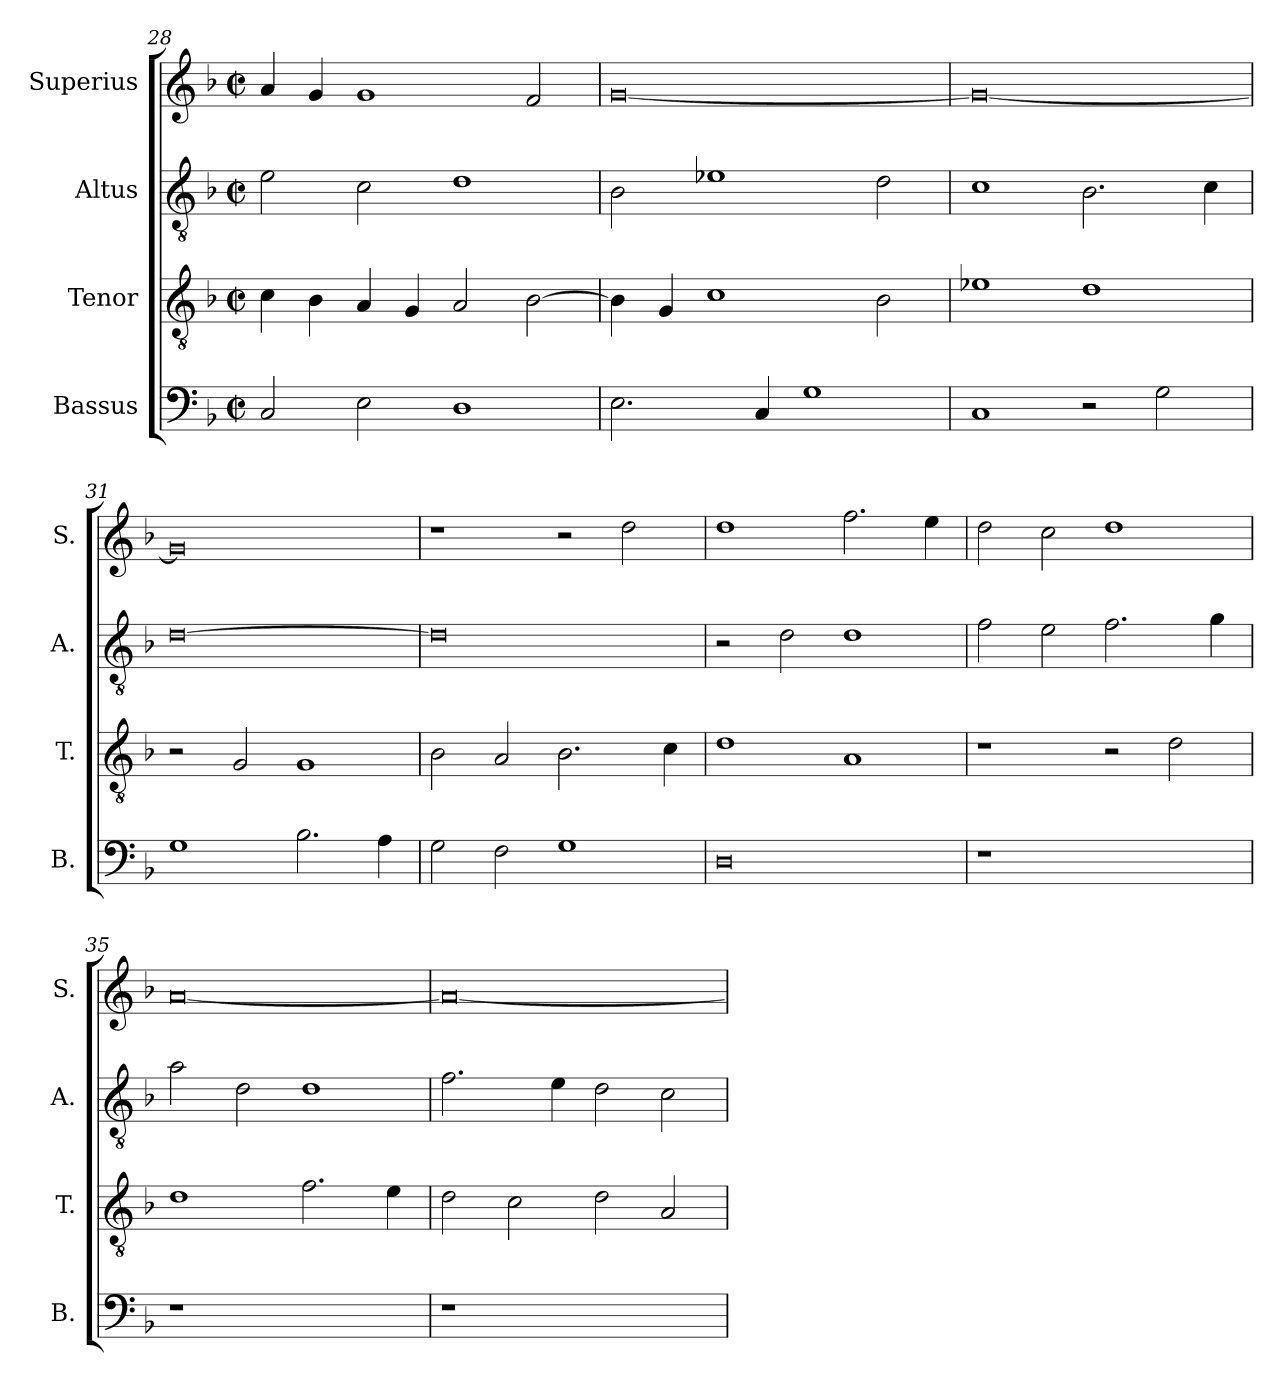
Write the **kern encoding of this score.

**kern	**kern	**kern	**kern
*part4	*part3	*part2	*part1
*staff4	*staff3	*staff2	*staff1
*I"Bassus	*I"Tenor	*I"Altus	*I"Superius
*I'B.	*I'T.	*I'A.	*I'S.
*clefF4	*clefGv2	*clefGv2	*clefG2
*	*ITrd7c12	*ITrd7c12	*
*k[b-]	*k[b-]	*k[b-]	*k[b-]
*F:	*F:	*F:	*F:
*M2/2	*M2/2	*M2/2	*M2/2
*met(c|)	*met(c|)	*met(c|)	*met(c|)
=28	=28	=28	=28
2Ci/	4Ci\	2Ei\	4ai/
.	4BB-i\	.	4gi/
2Ei\	4AAi/	2Ci\	1gi
.	4GGi/	.	.
1Di	2AAi/	1Di	.
.	[>2BB-i\	.	2fi/
=29	=29	=29	=29
2.Ei\	4BB-i\]	2BB-i\	[>0gi
.	4GGi/	.	.
.	1Ci	1E-Xi	.
4Ci/	.	.	.
1Gi	.	.	.
.	2BB-i\	2Di\	.
!!LO:LB:g=z
=30	=30	=30	=30
1Ci	1E-Xi	1Ci	0gi_>
2r	1Di	2.BB-i\	.
2Gi\	.	.	.
.	.	4Ci\	.
=31	=31	=31	=31
1Gi	2r	[>0Di	0gi]
.	2GGi/	.	.
2.B-i\	1GGi	.	.
4Ai\	.	.	.
=32	=32	=32	=32
2Gi\	2BB-i\	0Di]	1r
2Fi\	2AAi/	.	.
1Gi	2.BB-i\	.	2r
.	.	.	2ddi\
.	4Ci\	.	.
=33	=33	=33	=33
0Di	1Di	2r	1ddi
.	.	2Di\	.
.	1AAi	1Di	2.ffi\
.	.	.	4eei\
=34	=34	=34	=34
!LO:N:vis=1	!	!	!
1r	1r	2Fi\	2ddi\
.	.	2Ei\	2cci\
1ryy	2r	2.Fi\	1ddi
.	2Di\	.	.
.	.	4Gi\	.
=35	=35	=35	=35
!LO:N:vis=1	!	!	!
1r	1Di	2Ai\	[>0ai
.	.	2Di\	.
1ryy	2.Fi\	1Di	.
.	4Ei\	.	.
!!LO:PB:g=z
=36	=36	=36	=36
!LO:N:vis=1	!	!	!
1r	2Di\	2.Fi\	0ai_>
.	2Ci\	.	.
.	.	4Ei\	.
1ryy	2Di\	2Di\	.
.	2AAi/	2Ci\	.
=	=	=	=
*-	*-	*-	*-
